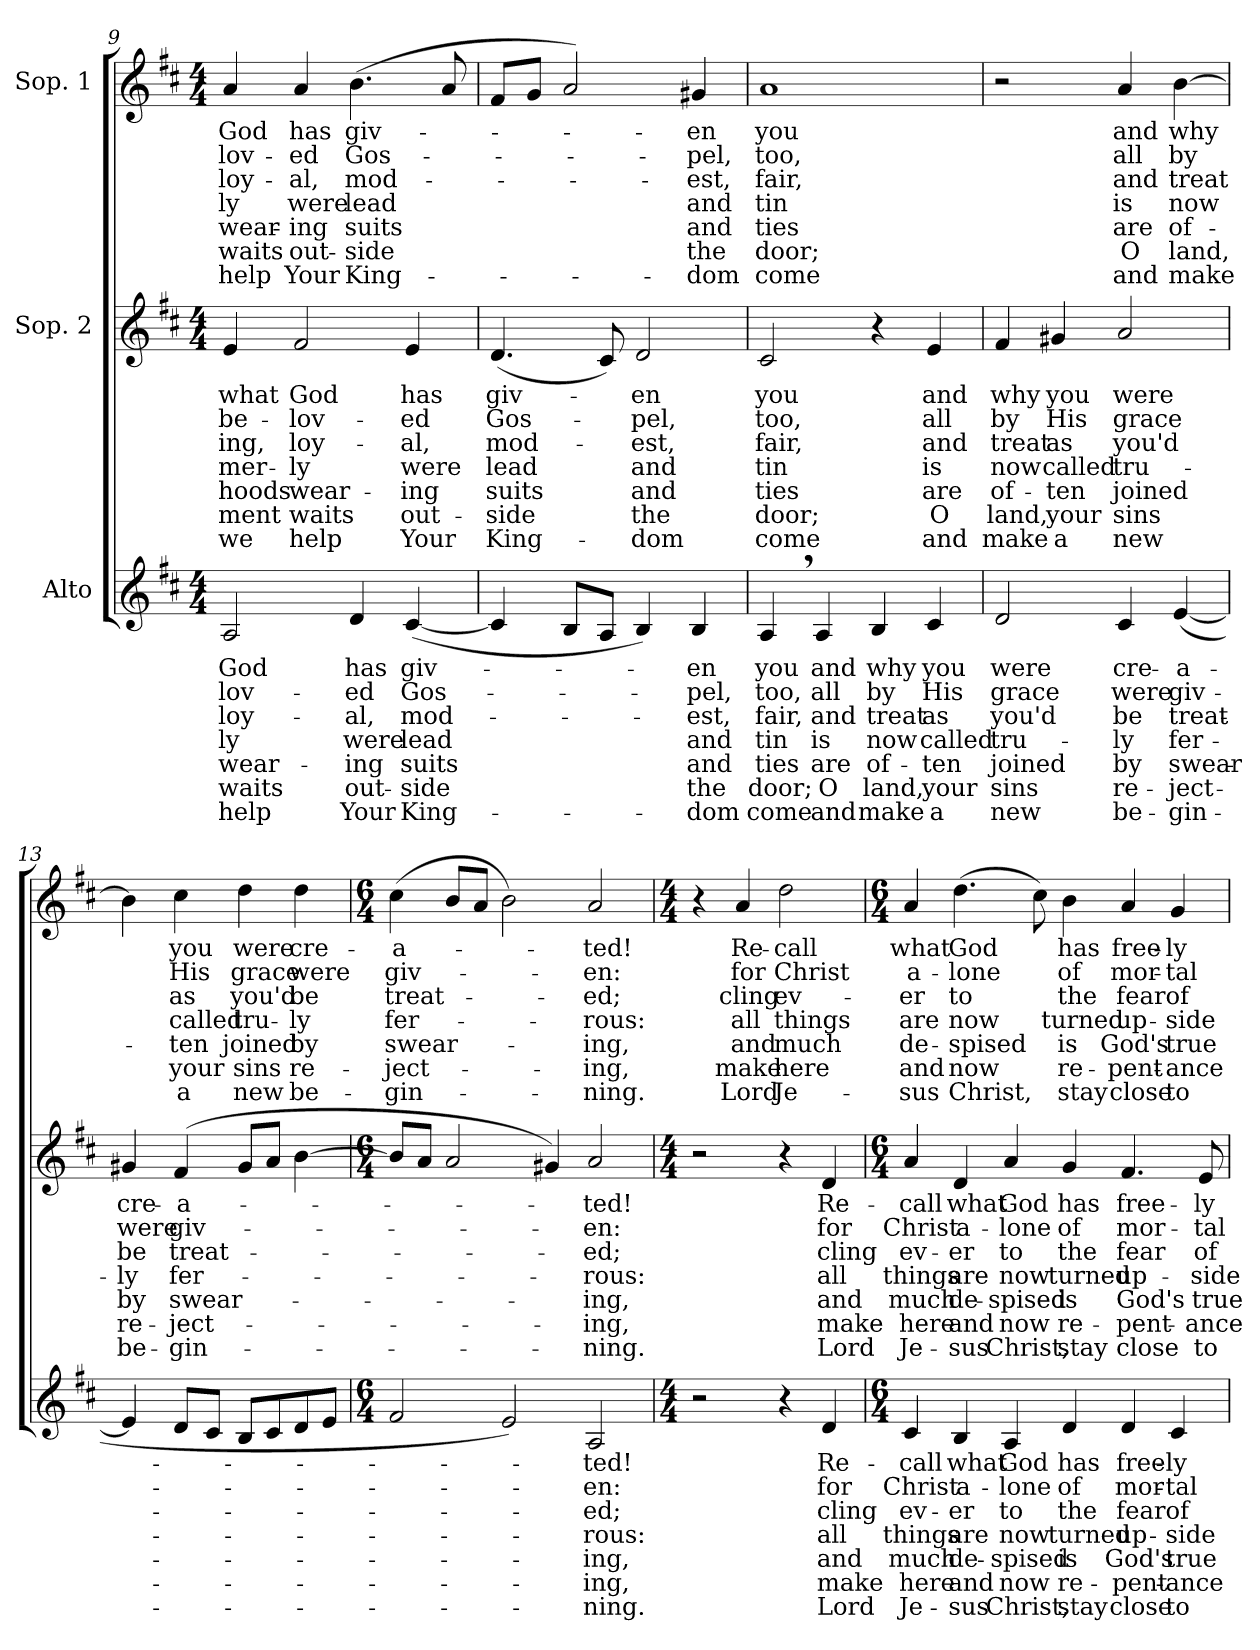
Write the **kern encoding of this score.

**kern	**text	**text	**text	**text	**text	**text	**text	**kern	**text	**text	**text	**text	**text	**text	**text	**kern	**text	**text	**text	**text	**text	**text	**text
*part3	*part3	*part3	*part3	*part3	*part3	*part3	*part3	*part2	*part2	*part2	*part2	*part2	*part2	*part2	*part2	*part1	*part1	*part1	*part1	*part1	*part1	*part1	*part1
*staff3	*staff3	*staff3	*staff3	*staff3	*staff3	*staff3	*staff3	*staff2	*staff2	*staff2	*staff2	*staff2	*staff2	*staff2	*staff2	*staff1	*staff1	*staff1	*staff1	*staff1	*staff1	*staff1	*staff1
*I"Alto	*	*	*	*	*	*	*	*I"Sop. 2	*	*	*	*	*	*	*	*I"Sop. 1	*	*	*	*	*	*	*
*clefG2	*	*	*	*	*	*	*	*clefG2	*	*	*	*	*	*	*	*clefG2	*	*	*	*	*	*	*
*k[f#c#]	*	*	*	*	*	*	*	*k[f#c#]	*	*	*	*	*	*	*	*k[f#c#]	*	*	*	*	*	*	*
*D:	*	*	*	*	*	*	*	*D:	*	*	*	*	*	*	*	*D:	*	*	*	*	*	*	*
*M4/4	*	*	*	*	*	*	*	*M4/4	*	*	*	*	*	*	*	*M4/4	*	*	*	*	*	*	*
=9	=9	=9	=9	=9	=9	=9	=9	=9	=9	=9	=9	=9	=9	=9	=9	=9	=9	=9	=9	=9	=9	=9	=9
!	!LO:LY:b	!LO:LY:b	!LO:LY:b	!LO:LY:b	!LO:LY:b	!LO:LY:b	!LO:LY:b	!	!LO:LY:b	!LO:LY:b	!LO:LY:b	!LO:LY:b	!LO:LY:b	!LO:LY:b	!LO:LY:b	!	!LO:LY:b	!LO:LY:b	!LO:LY:b	!LO:LY:b	!LO:LY:b	!LO:LY:b	!LO:LY:b
2A/	God	-lov-	loy-	-ly	wear-	waits	help	4e/	what	-be-	-ing,	-mer-	-hoods	-ment	we	4a/	God	-lov-	loy-	-ly	wear-	waits	help
!	!	!	!	!	!	!	!	!	!LO:LY:b	!LO:LY:b	!LO:LY:b	!LO:LY:b	!LO:LY:b	!LO:LY:b	!LO:LY:b	!	!LO:LY:b	!LO:LY:b	!LO:LY:b	!LO:LY:b	!LO:LY:b	!LO:LY:b	!LO:LY:b
.	.	.	.	.	.	.	.	2f#/	God	-lov-	loy-	-ly	wear-	waits	help	4a/	has	-ed	-al,	were	-ing	out-	Your
!	!LO:LY:b	!LO:LY:b	!LO:LY:b	!LO:LY:b	!LO:LY:b	!LO:LY:b	!LO:LY:b	!	!	!	!	!	!	!	!	!	!LO:LY:b	!LO:LY:b	!LO:LY:b	!LO:LY:b	!LO:LY:b	!LO:LY:b	!LO:LY:b
4d/	has	-ed	-al,	were	-ing	out-	Your	.	.	.	.	.	.	.	.	(>4.b\	giv-	Gos-	mod-	lead	suits	-side	King-
!	!LO:LY:b	!LO:LY:b	!LO:LY:b	!LO:LY:b	!LO:LY:b	!LO:LY:b	!LO:LY:b	!	!LO:LY:b	!LO:LY:b	!LO:LY:b	!LO:LY:b	!LO:LY:b	!LO:LY:b	!LO:LY:b	!	!	!	!	!	!	!	!
(<[4c#/	giv-	Gos-	mod-	lead	suits	-side	King-	4e/	has	-ed	-al,	were	-ing	out-	Your	.	.	.	.	.	.	.	.
.	.	.	.	.	.	.	.	.	.	.	.	.	.	.	.	8a/	.	.	.	.	.	.	.
=10	=10	=10	=10	=10	=10	=10	=10	=10	=10	=10	=10	=10	=10	=10	=10	=10	=10	=10	=10	=10	=10	=10	=10
!	!	!	!	!	!	!	!	!	!LO:LY:b	!LO:LY:b	!LO:LY:b	!LO:LY:b	!LO:LY:b	!LO:LY:b	!LO:LY:b	!	!	!	!	!	!	!	!
4c#/]	.	.	.	.	.	.	.	(<4.d/	giv-	Gos-	mod-	lead	suits	-side	King-	8f#/L	.	.	.	.	.	.	.
.	.	.	.	.	.	.	.	.	.	.	.	.	.	.	.	8g/J	.	.	.	.	.	.	.
8B/L	.	.	.	.	.	.	.	.	.	.	.	.	.	.	.	2a/)	.	.	.	.	.	.	.
8A/J	.	.	.	.	.	.	.	8c#/)	.	.	.	.	.	.	.	.	.	.	.	.	.	.	.
!	!	!	!	!	!	!	!	!	!LO:LY:b	!LO:LY:b	!LO:LY:b	!LO:LY:b	!LO:LY:b	!LO:LY:b	!LO:LY:b	!	!	!	!	!	!	!	!
4B/)	.	.	.	.	.	.	.	2d/	-en	-pel,	-est,	and	and	the	-dom	.	.	.	.	.	.	.	.
!	!LO:LY:b	!LO:LY:b	!LO:LY:b	!LO:LY:b	!LO:LY:b	!LO:LY:b	!LO:LY:b	!	!	!	!	!	!	!	!	!	!LO:LY:b	!LO:LY:b	!LO:LY:b	!LO:LY:b	!LO:LY:b	!LO:LY:b	!LO:LY:b
4B/	-en	-pel,	-est,	and	and	the	-dom	.	.	.	.	.	.	.	.	4g#X/	-en	-pel,	-est,	and	and	the	-dom
!!LO:PB:g=z
=11	=11	=11	=11	=11	=11	=11	=11	=11	=11	=11	=11	=11	=11	=11	=11	=11	=11	=11	=11	=11	=11	=11	=11
!	!LO:LY:b	!LO:LY:b	!LO:LY:b	!LO:LY:b	!LO:LY:b	!LO:LY:b	!LO:LY:b	!	!LO:LY:b	!LO:LY:b	!LO:LY:b	!LO:LY:b	!LO:LY:b	!LO:LY:b	!LO:LY:b	!	!LO:LY:b	!LO:LY:b	!LO:LY:b	!LO:LY:b	!LO:LY:b	!LO:LY:b	!LO:LY:b
4A,>/	you	too,	fair,	tin	ties	door;	come	2c#/	you	too,	fair,	tin	ties	door;	come	1a	you	too,	fair,	tin	ties	door;	come
!	!LO:LY:b	!LO:LY:b	!LO:LY:b	!LO:LY:b	!LO:LY:b	!LO:LY:b	!LO:LY:b	!	!	!	!	!	!	!	!	!	!	!	!	!	!	!	!
4A/	and	all	and	is	are	O	and	.	.	.	.	.	.	.	.	.	.	.	.	.	.	.	.
!	!LO:LY:b	!LO:LY:b	!LO:LY:b	!LO:LY:b	!LO:LY:b	!LO:LY:b	!LO:LY:b	!	!	!	!	!	!	!	!	!	!	!	!	!	!	!	!
4B/	why	by	treat	now	of-	land,	make	4r	.	.	.	.	.	.	.	.	.	.	.	.	.	.	.
!	!LO:LY:b	!LO:LY:b	!LO:LY:b	!LO:LY:b	!LO:LY:b	!LO:LY:b	!LO:LY:b	!	!LO:LY:b	!LO:LY:b	!LO:LY:b	!LO:LY:b	!LO:LY:b	!LO:LY:b	!LO:LY:b	!	!	!	!	!	!	!	!
4c#/	you	His	as	called	-ten	your	a	4e/	and	all	and	is	are	O	and	.	.	.	.	.	.	.	.
=12	=12	=12	=12	=12	=12	=12	=12	=12	=12	=12	=12	=12	=12	=12	=12	=12	=12	=12	=12	=12	=12	=12	=12
!	!LO:LY:b	!LO:LY:b	!LO:LY:b	!LO:LY:b	!LO:LY:b	!LO:LY:b	!LO:LY:b	!	!LO:LY:b	!LO:LY:b	!LO:LY:b	!LO:LY:b	!LO:LY:b	!LO:LY:b	!LO:LY:b	!	!	!	!	!	!	!	!
2d/	were	grace	you'd	tru-	joined	sins	new	4f#/	why	by	treat	now	of-	land,	make	2r	.	.	.	.	.	.	.
!	!	!	!	!	!	!	!	!	!LO:LY:b	!LO:LY:b	!LO:LY:b	!LO:LY:b	!LO:LY:b	!LO:LY:b	!LO:LY:b	!	!	!	!	!	!	!	!
.	.	.	.	.	.	.	.	4g#X/	you	His	as	called	-ten	your	a	.	.	.	.	.	.	.	.
!	!LO:LY:b	!LO:LY:b	!LO:LY:b	!LO:LY:b	!LO:LY:b	!LO:LY:b	!LO:LY:b	!	!LO:LY:b	!LO:LY:b	!LO:LY:b	!LO:LY:b	!LO:LY:b	!LO:LY:b	!LO:LY:b	!	!LO:LY:b	!LO:LY:b	!LO:LY:b	!LO:LY:b	!LO:LY:b	!LO:LY:b	!LO:LY:b
4c#/	cre-	were	be	-ly	by	re-	be-	2a/	were	grace	you'd	tru-	joined	sins	new	4a/	and	all	and	is	are	O	and
!	!LO:LY:b	!LO:LY:b	!LO:LY:b	!LO:LY:b	!LO:LY:b	!LO:LY:b	!LO:LY:b	!	!	!	!	!	!	!	!	!	!LO:LY:b	!LO:LY:b	!LO:LY:b	!LO:LY:b	!LO:LY:b	!LO:LY:b	!LO:LY:b
(<[4e/	-a-	giv-	treat-	fer-	swear-	-ject-	-gin-	.	.	.	.	.	.	.	.	[4b\	why	by	treat	now	of-	land,	make
=13	=13	=13	=13	=13	=13	=13	=13	=13	=13	=13	=13	=13	=13	=13	=13	=13	=13	=13	=13	=13	=13	=13	=13
!	!	!	!	!	!	!	!	!	!LO:LY:b	!LO:LY:b	!LO:LY:b	!LO:LY:b	!LO:LY:b	!LO:LY:b	!LO:LY:b	!	!	!	!	!	!	!	!
4e/]	.	.	.	.	.	.	.	4g#X/	cre-	were	be	-ly	by	re-	be-	4b\]	.	.	.	.	.	.	.
!	!	!	!	!	!	!	!	!	!LO:LY:b	!LO:LY:b	!LO:LY:b	!LO:LY:b	!LO:LY:b	!LO:LY:b	!LO:LY:b	!	!LO:LY:b	!LO:LY:b	!LO:LY:b	!LO:LY:b	!LO:LY:b	!LO:LY:b	!LO:LY:b
8d/L	.	.	.	.	.	.	.	(4f#/	-a-	giv-	treat-	fer-	swear-	-ject-	-gin-	4cc#\	you	His	as	called	-ten	your	a
8c#/J	.	.	.	.	.	.	.	.	.	.	.	.	.	.	.	.	.	.	.	.	.	.	.
!	!	!	!	!	!	!	!	!	!	!	!	!	!	!	!	!	!LO:LY:b	!LO:LY:b	!LO:LY:b	!LO:LY:b	!LO:LY:b	!LO:LY:b	!LO:LY:b
8B/L	.	.	.	.	.	.	.	8g#/L	.	.	.	.	.	.	.	4dd\	were	grace	you'd	tru-	joined	sins	new
8c#/	.	.	.	.	.	.	.	8a/J	.	.	.	.	.	.	.	.	.	.	.	.	.	.	.
!	!	!	!	!	!	!	!	!	!	!	!	!	!	!	!	!	!LO:LY:b	!LO:LY:b	!LO:LY:b	!LO:LY:b	!LO:LY:b	!LO:LY:b	!LO:LY:b
8d/	.	.	.	.	.	.	.	[4b\	.	.	.	.	.	.	.	4dd\	cre-	were	be	-ly	by	re-	be-
8e/J	.	.	.	.	.	.	.	.	.	.	.	.	.	.	.	.	.	.	.	.	.	.	.
!!LO:LB:g=z
=14	=14	=14	=14	=14	=14	=14	=14	=14	=14	=14	=14	=14	=14	=14	=14	=14	=14	=14	=14	=14	=14	=14	=14
*M6/4	*	*	*	*	*	*	*	*M6/4	*	*	*	*	*	*	*	*M6/4	*	*	*	*	*	*	*
!	!	!	!	!	!	!	!	!	!	!	!	!	!	!	!	!	!LO:LY:b	!LO:LY:b	!LO:LY:b	!LO:LY:b	!LO:LY:b	!LO:LY:b	!LO:LY:b
2f#/	.	.	.	.	.	.	.	8b/L]	.	.	.	.	.	.	.	(>4cc#\	-a-	giv-	treat-	fer-	swear-	-ject-	-gin-
.	.	.	.	.	.	.	.	8a/J	.	.	.	.	.	.	.	.	.	.	.	.	.	.	.
.	.	.	.	.	.	.	.	2a/	.	.	.	.	.	.	.	8b/L	.	.	.	.	.	.	.
.	.	.	.	.	.	.	.	.	.	.	.	.	.	.	.	8a/J	.	.	.	.	.	.	.
2e/)	.	.	.	.	.	.	.	.	.	.	.	.	.	.	.	2b\)	.	.	.	.	.	.	.
.	.	.	.	.	.	.	.	4g#X/)	.	.	.	.	.	.	.	.	.	.	.	.	.	.	.
!	!LO:LY:b	!LO:LY:b	!LO:LY:b	!LO:LY:b	!LO:LY:b	!LO:LY:b	!LO:LY:b	!	!LO:LY:b	!LO:LY:b	!LO:LY:b	!LO:LY:b	!LO:LY:b	!LO:LY:b	!LO:LY:b	!	!LO:LY:b	!LO:LY:b	!LO:LY:b	!LO:LY:b	!LO:LY:b	!LO:LY:b	!LO:LY:b
2A/	-ted!	-en:	-ed;	-rous:	-ing,	-ing,	-ning.	2a/	-ted!	-en:	-ed;	-rous:	-ing,	-ing,	-ning.	2a/	-ted!	-en:	-ed;	-rous:	-ing,	-ing,	-ning.
=15	=15	=15	=15	=15	=15	=15	=15	=15	=15	=15	=15	=15	=15	=15	=15	=15	=15	=15	=15	=15	=15	=15	=15
*M4/4	*	*	*	*	*	*	*	*M4/4	*	*	*	*	*	*	*	*M4/4	*	*	*	*	*	*	*
2r	.	.	.	.	.	.	.	2r	.	.	.	.	.	.	.	4r	.	.	.	.	.	.	.
!	!	!	!	!	!	!	!	!	!	!	!	!	!	!	!	!	!LO:LY:b	!LO:LY:b	!LO:LY:b	!LO:LY:b	!LO:LY:b	!LO:LY:b	!LO:LY:b
.	.	.	.	.	.	.	.	.	.	.	.	.	.	.	.	4a/	Re-	for	cling	all	and	make	Lord
!	!	!	!	!	!	!	!	!	!	!	!	!	!	!	!	!	!LO:LY:b	!LO:LY:b	!LO:LY:b	!LO:LY:b	!LO:LY:b	!LO:LY:b	!LO:LY:b
4r	.	.	.	.	.	.	.	4r	.	.	.	.	.	.	.	2dd\	-call	Christ	ev-	things	much	here	Je-
!	!LO:LY:b	!LO:LY:b	!LO:LY:b	!LO:LY:b	!LO:LY:b	!LO:LY:b	!LO:LY:b	!	!LO:LY:b	!LO:LY:b	!LO:LY:b	!LO:LY:b	!LO:LY:b	!LO:LY:b	!LO:LY:b	!	!	!	!	!	!	!	!
4d/	Re-	for	cling	all	and	make	Lord	4d/	Re-	for	cling	all	and	make	Lord	.	.	.	.	.	.	.	.
=16	=16	=16	=16	=16	=16	=16	=16	=16	=16	=16	=16	=16	=16	=16	=16	=16	=16	=16	=16	=16	=16	=16	=16
*M6/4	*	*	*	*	*	*	*	*M6/4	*	*	*	*	*	*	*	*M6/4	*	*	*	*	*	*	*
!	!LO:LY:b	!LO:LY:b	!LO:LY:b	!LO:LY:b	!LO:LY:b	!LO:LY:b	!LO:LY:b	!	!LO:LY:b	!LO:LY:b	!LO:LY:b	!LO:LY:b	!LO:LY:b	!LO:LY:b	!LO:LY:b	!	!LO:LY:b	!LO:LY:b	!LO:LY:b	!LO:LY:b	!LO:LY:b	!LO:LY:b	!LO:LY:b
4c#/	-call	Christ	ev-	things	much	here	Je-	4a/	-call	Christ	ev-	things	much	here	Je-	4a/	what	a-	-er	are	de-	and	-sus
!	!LO:LY:b	!LO:LY:b	!LO:LY:b	!LO:LY:b	!LO:LY:b	!LO:LY:b	!LO:LY:b	!	!LO:LY:b	!LO:LY:b	!LO:LY:b	!LO:LY:b	!LO:LY:b	!LO:LY:b	!LO:LY:b	!	!LO:LY:b	!LO:LY:b	!LO:LY:b	!LO:LY:b	!LO:LY:b	!LO:LY:b	!LO:LY:b
4B/	what	a-	-er	are	de-	and	-sus	4d/	what	a-	-er	are	de-	and	-sus	(>4.dd\	God	-lone	to	now	-spised	now	Christ,
!	!LO:LY:b	!LO:LY:b	!LO:LY:b	!LO:LY:b	!LO:LY:b	!LO:LY:b	!LO:LY:b	!	!LO:LY:b	!LO:LY:b	!LO:LY:b	!LO:LY:b	!LO:LY:b	!LO:LY:b	!LO:LY:b	!	!	!	!	!	!	!	!
4A/	God	-lone	to	now	-spised	now	Christ,	4a/	God	-lone	to	now	-spised	now	Christ,	.	.	.	.	.	.	.	.
.	.	.	.	.	.	.	.	.	.	.	.	.	.	.	.	8cc#\)	.	.	.	.	.	.	.
!	!LO:LY:b	!LO:LY:b	!LO:LY:b	!LO:LY:b	!LO:LY:b	!LO:LY:b	!LO:LY:b	!	!LO:LY:b	!LO:LY:b	!LO:LY:b	!LO:LY:b	!LO:LY:b	!LO:LY:b	!LO:LY:b	!	!LO:LY:b	!LO:LY:b	!LO:LY:b	!LO:LY:b	!LO:LY:b	!LO:LY:b	!LO:LY:b
4d/	has	of	the	turned	is	re-	stay	4g/	has	of	the	turned	is	re-	stay	4b\	has	of	the	turned	is	re-	stay
!	!LO:LY:b	!LO:LY:b	!LO:LY:b	!LO:LY:b	!LO:LY:b	!LO:LY:b	!LO:LY:b	!	!LO:LY:b	!LO:LY:b	!LO:LY:b	!LO:LY:b	!LO:LY:b	!LO:LY:b	!LO:LY:b	!	!LO:LY:b	!LO:LY:b	!LO:LY:b	!LO:LY:b	!LO:LY:b	!LO:LY:b	!LO:LY:b
4d/	free-	mor-	fear	up-	God's	-pent-	close	4.f#/	free-	mor-	fear	up-	God's	-pent-	close	4a/	free-	mor-	fear	up-	God's	-pent-	close
!	!LO:LY:b	!LO:LY:b	!LO:LY:b	!LO:LY:b	!LO:LY:b	!LO:LY:b	!LO:LY:b	!	!	!	!	!	!	!	!	!	!LO:LY:b	!LO:LY:b	!LO:LY:b	!LO:LY:b	!LO:LY:b	!LO:LY:b	!LO:LY:b
4c#/	-ly	-tal	of	-side	true	-ance	to	.	.	.	.	.	.	.	.	4g/	-ly	-tal	of	-side	true	-ance	to
!	!	!	!	!	!	!	!	!	!LO:LY:b	!LO:LY:b	!LO:LY:b	!LO:LY:b	!LO:LY:b	!LO:LY:b	!LO:LY:b	!	!	!	!	!	!	!	!
.	.	.	.	.	.	.	.	8e/	-ly	-tal	of	-side	true	-ance	to	.	.	.	.	.	.	.	.
=	=	=	=	=	=	=	=	=	=	=	=	=	=	=	=	=	=	=	=	=	=	=	=
*-	*-	*-	*-	*-	*-	*-	*-	*-	*-	*-	*-	*-	*-	*-	*-	*-	*-	*-	*-	*-	*-	*-	*-
